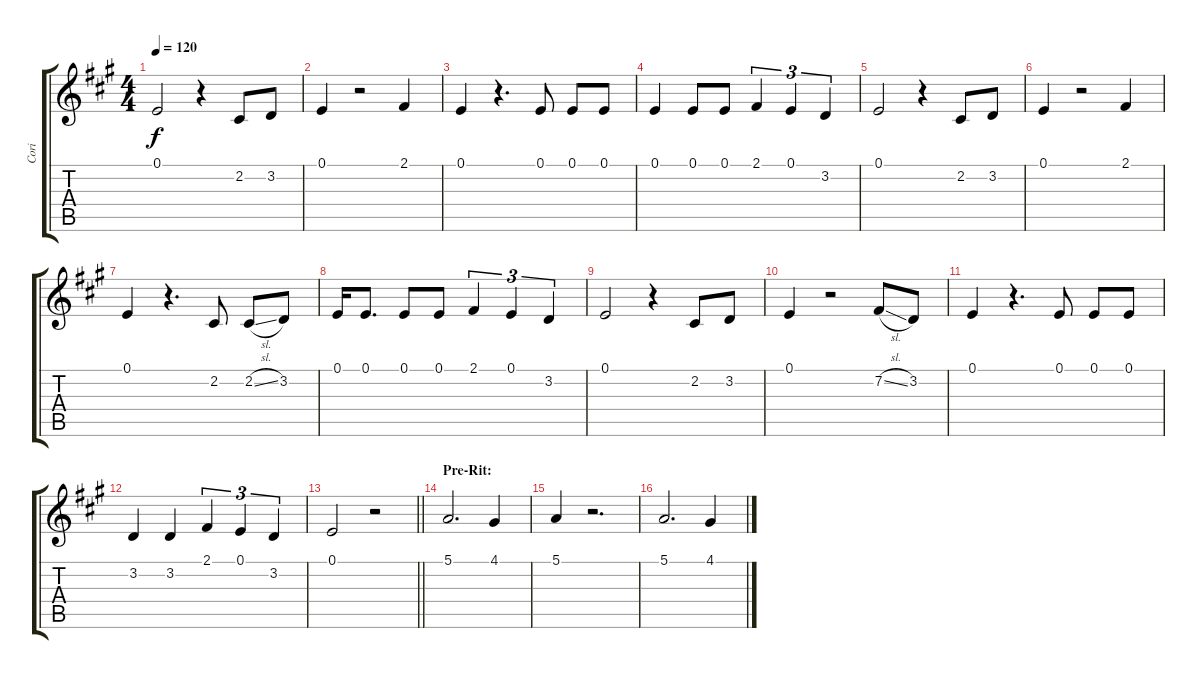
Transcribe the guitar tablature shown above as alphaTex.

\track ("Cori" "Cori") {instrument clarinet}
\staff {score tabs}
\tuning (E4 B3 G3 D3 A2 E2) {hide}
\ts (4 4)
\tempo 120
\clef g2
\ks a
0.1.2{dy f} r.4 2.2.8 3.2.8 |
0.1.4 r.2 2.1.4 |
0.1.4 r.4{d} 0.1.8 0.1.8 0.1.8 |
0.1.4 0.1.8 0.1.8 2.1.4{tu (3 2)} 0.1.4{tu (3 2)} 3.2.4{tu (3 2)} |
0.1.2 r.4 2.2.8 3.2.8 |
0.1.4 r.2 2.1.4 |
0.1.4 r.4{d} 2.2.8 2.2{sl}.8 3.2.8 |
0.1.16 0.1.8{d} 0.1.8 0.1.8 2.1.4{tu (3 2)} 0.1.4{tu (3 2)} 3.2.4{tu (3 2)} |
0.1.2 r.4 2.2.8 3.2.8 |
0.1.4 r.2 7.2{sl}.8 3.2.8 |
0.1.4 r.4{d} 0.1.8 0.1.8 0.1.8 |
3.2.4 3.2.4 2.1.4{tu (3 2)} 0.1.4{tu (3 2)} 3.2.4{tu (3 2)} |
\barLineRight lightlight
0.1.2 r.2 |
\section ("" "Pre-Rit:")
5.1.2{d} 4.1.4 |
5.1.4 r.2{d} |
5.1.2{d} 4.1.4
